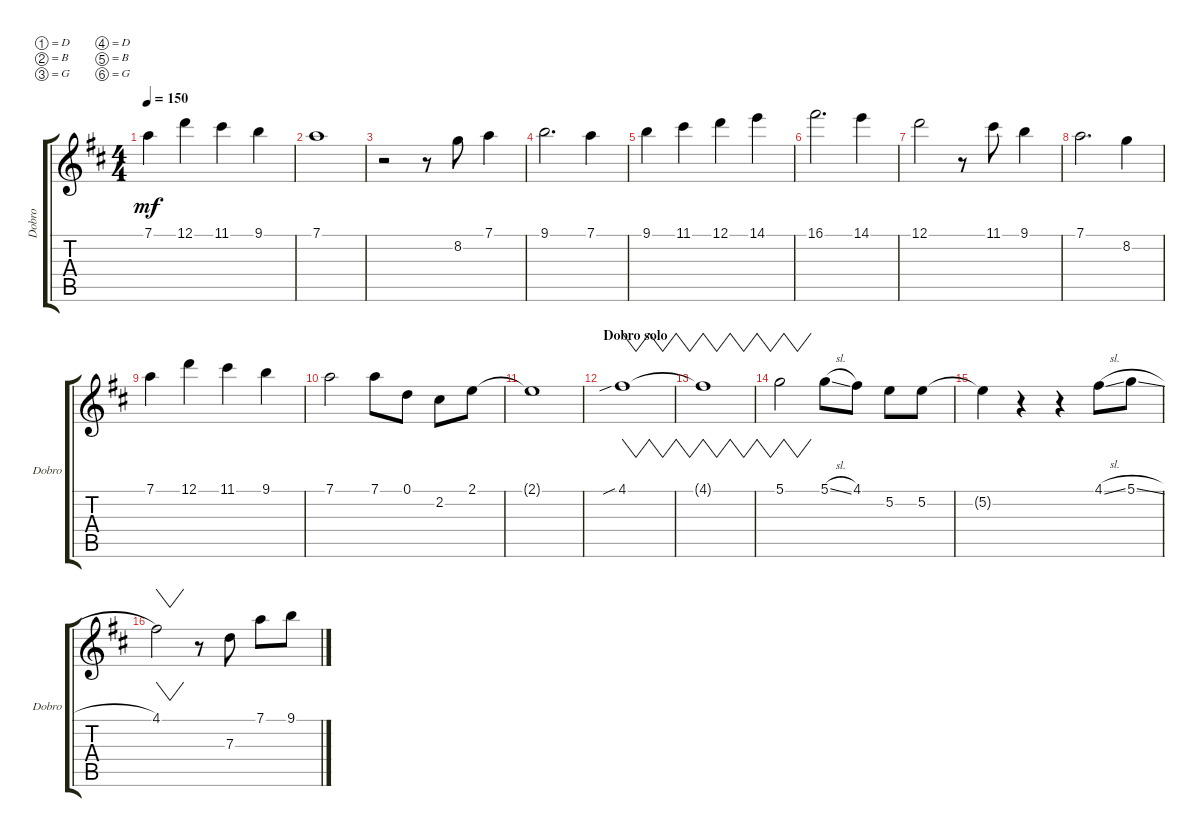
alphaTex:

\defaultSystemsLayout 4
\bracketExtendMode groupsimilarinstruments
\singleTrackTrackNamePolicy allsystems
\multiTrackTrackNamePolicy allsystems
\otherSystemsTrackNameOrientation horizontal
\track ("Dobro" "Dobro") {solo instrument acousticguitarsteel}
\staff {score tabs}
\tuning (D4 B3 G3 D3 B2 G2)
\ts (4 4)
\tempo 150
\clef g2
\ks d
7.1.4{dy mf} 12.1.4 11.1.4 9.1.4 |
7.1.1 |
r.2 r.8 8.2.8 7.1.4 |
9.1.2{d} 7.1.4 |
9.1.4 11.1.4 12.1.4 14.1.4 |
16.1.2{d} 14.1.4 |
12.1.2 r.8 11.1.8 9.1.4 |
7.1.2{d} 8.2.4 |
7.1.4 12.1.4 11.1.4 9.1.4 |
7.1.2 7.1.8 0.1.8 2.2.8 2.1.8 |
2.1{t}.1 |
\section ("" "Dobro solo")
4.1{sib}.1{vw} |
4.1{t}.1{vw} |
5.1.2{vw} 5.1{sl}.8 4.1.8 5.2.8 5.2.8 |
5.2{t}.4 r.4 r.4 4.1{sl}.8 5.1{sl}.8 |
4.1.2{vw} r.8 7.3.8 7.1.8 9.1.8
